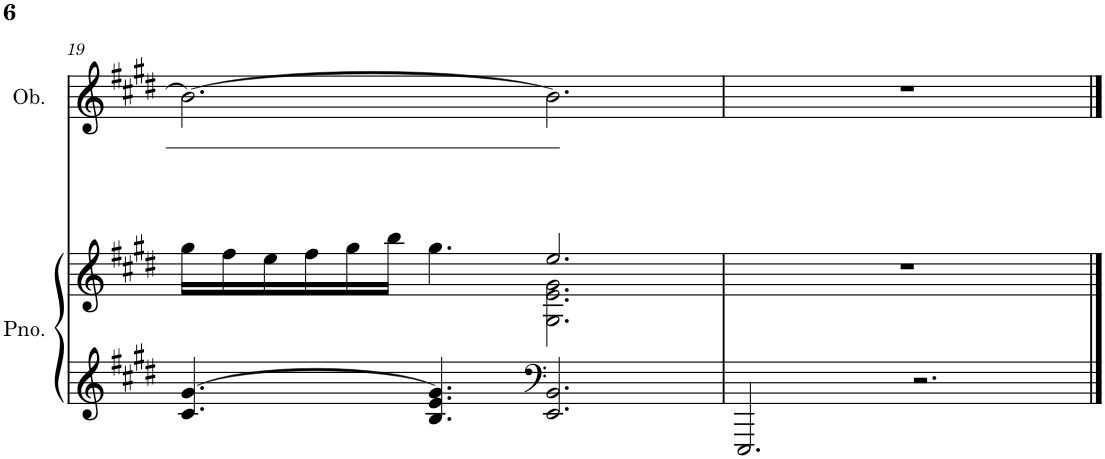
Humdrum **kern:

**kern	**kern	**kern
*part2	*part2	*part1
*staff3	*staff2	*staff1
*I"Piano	*	*I"Oboe
*I'Pno.	*	*I'Ob.
!!LO:PB:g=z
*clefG2	*clefG2	*clefG2
*k[f#c#g#d#]	*k[f#c#g#d#]	*k[f#c#g#d#]
*M12/8	*M12/8	*M12/8
=19	=19	=19
*	*^	*
4.c#/ [4.g#/	16gg#\LL	2.ryy	2.b\_
.	16ff#\	.	.
.	16ee\	.	.
.	16ff#\	.	.
.	16gg#\	.	.
.	16bb\JJ	.	.
4.B/ 4.e/ 4.g#/]	4.gg#\	.	.
*clefF4	*	*	*
2.EE/ 2.BB/	2.ee/	2.G#\ 2.e\ 2.g#\	2.b\]
*	*v	*v	*
=20	=20	=20
2.EEE/	1.r	1.r
2.r	.	.
==	==	==
*-	*-	*-
